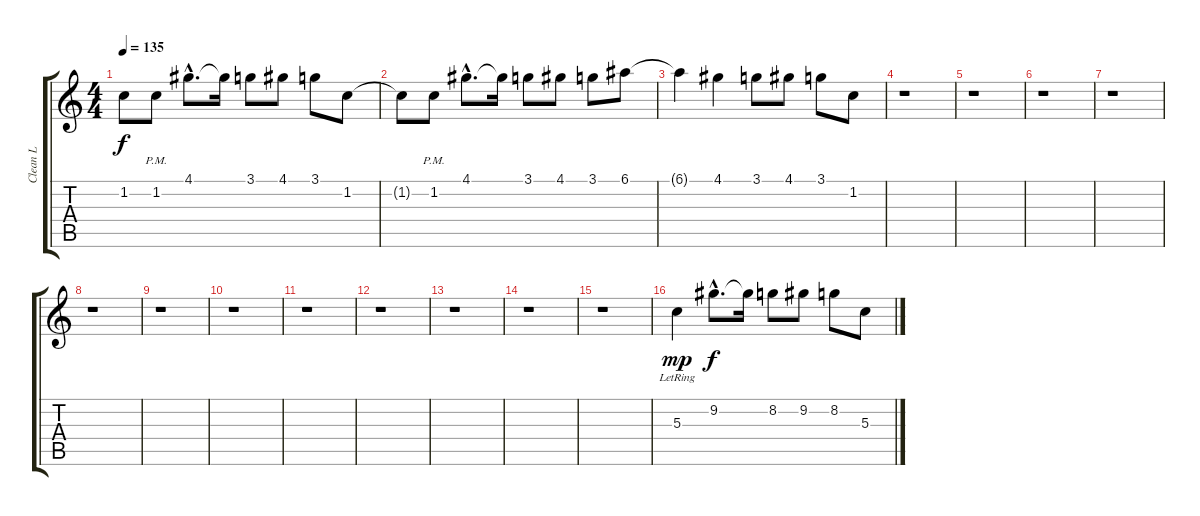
\track ("Clean L" "Clean L") {instrument electricguitarclean}
\staff {score tabs}
\tuning (E4 B3 G3 D3 A2 D2) {hide}
\ts (4 4)
\tempo 135
\clef g2
\ks c
1.2{t}.8{dy f} 1.2{pm}.8 4.1{hac}.8{d} 4.1{t}.16 3.1.8 4.1.8 3.1.8 1.2.8 |
1.2{t}.8 1.2{pm}.8 4.1{hac}.8{d} 4.1{t}.16 3.1.8 4.1.8 3.1.8 6.1.8 |
6.1{t}.4 4.1.4 3.1.8 4.1.8 3.1.8 1.2.8 |
r.1 |
r.1 |
r.1 |
r.1 |
r.1 |
r.1 |
r.1 |
r.1 |
r.1 |
r.1 |
r.1 |
r.1 |
5.3{lr}.4{dy mp} 9.2{hac}.8{d dy f} 9.2{t}.16 8.2.8 9.2.8 8.2.8 5.3.8
